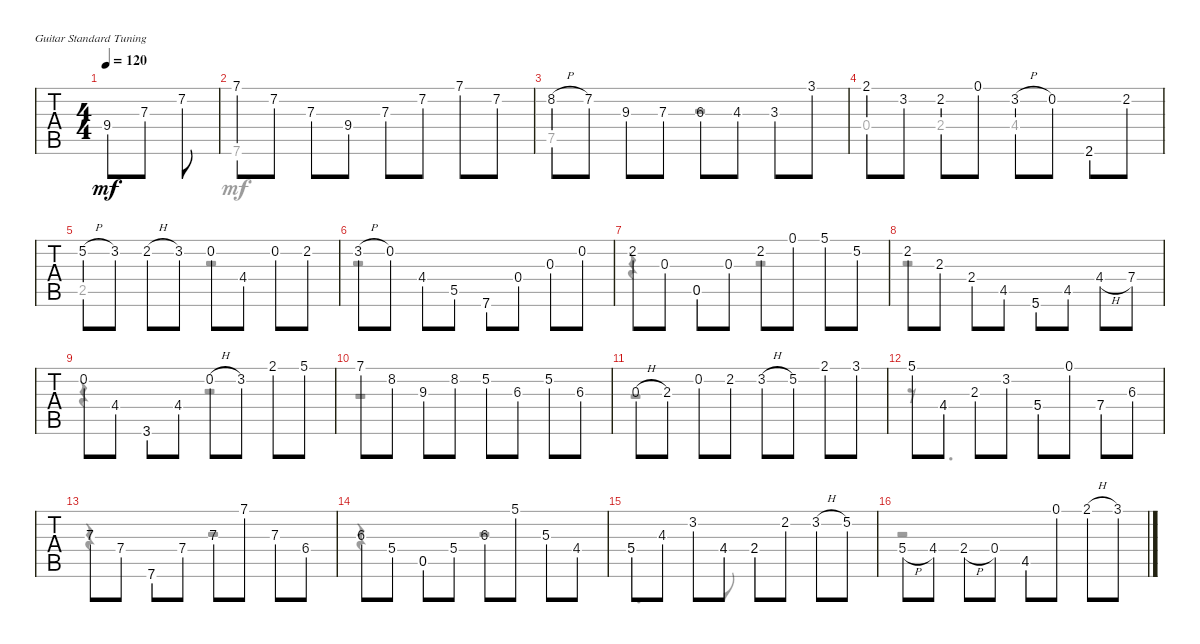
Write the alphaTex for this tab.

\defaultSystemsLayout 4
\bracketExtendMode groupsimilarinstruments
\singleTrackTrackNamePolicy hidden
\firstSystemTrackNameOrientation horizontal
\otherSystemsTrackNameOrientation horizontal
\track ("Nylon Guitar" "N-Gt") {instrument acousticguitarnylon}
\staff {tabs}
\tuning (E4 B3 G3 D3 A2 E2)
\voice
\ts (4 4)
\ac
\tempo 120
\clef g2
\scale
0.197452
\ks bminor
9.4{lf 4}.8{dy mf instrument acousticguitarnylon} 7.3.8 7.2.8 |
\scale
0.267516 7.1.8 7.2.8 7.3.8 9.4.8 7.3.8 7.2.8 7.1.8 7.2.8 |
\scale
0.267516 8.2{h lf 3}.8 7.2.8 9.3{lf 4}.8 7.3.8 6.3{lf 5}.8 4.3{lf 3}.8 3.3.8 3.1{lf 4}.8 |
\scale
0.267516 2.1{lf 2}.8 3.2{lf 3}.8 2.2{lf 3}.8 0.1.8 3.2{h lf 3}.8 0.2.8 2.6.8 2.2.8 |
\scale
0.25 5.2{h lf 5}.8 3.2{lf 3}.8 2.2{h}.8 3.2.8 0.2.8 4.4{lf 4}.8 0.2.8 2.2{lf 2}.8 |
\scale
0.25 3.2{h lf 3}.8 0.2.8 4.4{lf 2}.8 5.5{lf 3}.8 7.6{lf 5}.8 0.4.8 0.3.8 0.2.8 |
\scale
0.25 2.2{lf 2}.8 0.3.8 0.5.8 0.3.8 2.2.8 0.1.8 5.1{lf 5}.8 5.2{lf 4}.8 |
\scale
0.25 2.2.8 2.3.8 2.4.8 4.5{lf 4}.8 5.6{lf 3}.8 4.5.8 4.4{h}.8 7.4{lf 5}.8 |
\scale
0.25 0.2.8 4.4{lf 4}.8 3.6{lf 2}.8 4.4.8 0.2{h}.8 3.2{lf 3}.8 2.1{lf 2}.8 5.1{lf 5}.8 |
\scale
0.25 7.1{lf 2}.8 8.2{lf 3}.8 9.3{lf 4}.8 8.2.8 5.2{lf 2}.8 6.3{lf 3}.8 5.2.8 6.3.8 |
\scale
0.25 0.3{h}.8 2.3{lf 2}.8 0.2.8 2.2{lf 2}.8 3.2{h lf 3}.8 5.2{lf 5}.8 2.1{lf 2}.8 3.1{lf 3}.8 |
\scale
0.25 5.1{lf 5}.8 4.4{lf 4}.8 2.3{lf 2}.8 3.2{lf 3}.8 5.4{lf 4}.8 0.1.8 7.4{lf 3}.8 6.3{lf 2}.8 |
\scale
0.25 7.3{lf 4}.8 7.4{lf 3}.8 7.6{lf 2}.8 7.4.8 7.3.8 7.1{lf 5}.8 7.3.8 6.4{lf 3}.8 |
\scale
0.25 6.3{lf 4}.8 5.4{lf 2}.8 0.5.8 5.4.8 6.3.8 5.1{lf 3}.8 5.3{lf 4}.8 4.4{lf 2}.8 |
\scale
0.25 5.4{lf 4}.8 4.3{lf 3}.8 3.2{lf 2}.8 4.4{lf 3}.8 2.4.8 2.2.8 3.2{h lf 3}.8 5.2{lf 5}.8 |
\scale
0.25 5.4{h lf 5}.8 4.4{lf 4}.8 2.4{h lf 2}.8 0.4.8 4.5{lf 4}.8 0.1.8 2.1{h lf 2}.8 3.1.8
\voice
\clef g2
\ottava regular
\simile none
\scale
0.197452
\ks bminor
|
\scale
0.267516 7.6.1 |
\scale
0.267516 7.5.2 r.2 |
\scale
0.267516 0.4.4 2.4{lf 2}.4 4.4{lf 4}.4 2.6.4 |
\scale
0.25 2.5.2 r.2 |
\scale
0.25 r.2 7.6{lf 5}.2 |
\scale
0.25 r.4 0.5.4 r.2 |
\scale
0.25 r.2 5.6{lf 3}.2 |
\scale
0.25 r.4 3.6{lf 2}.4 r.2 |
\scale
0.25 r.1 |
\scale
0.25 r.1 |
\scale
0.25 r.8 4.4{lf 4}.4{d} 5.4{lf 4}.4 7.4{lf 3}.4 |
\scale
0.25 r.4 7.6{lf 2}.4 r.2 |
\scale
0.25 r.4 0.5.4 r.2 |
\scale
0.25 5.4{lf 4}.4{d} 4.4{lf 3}.8 2.4.2 |
\scale
0.25 r.2 4.5{lf 4}.2
